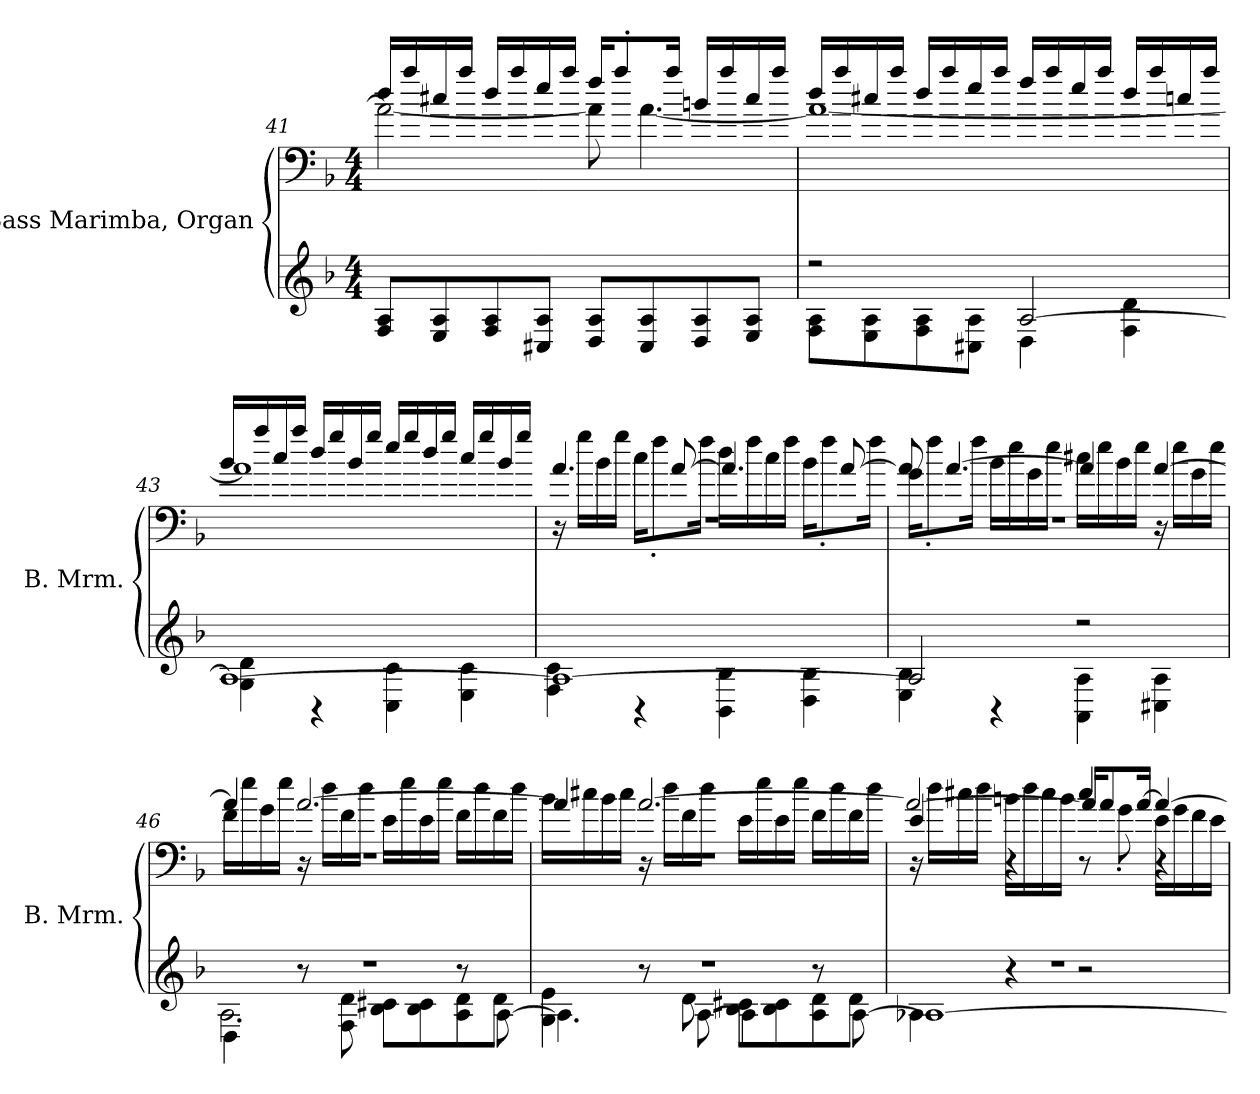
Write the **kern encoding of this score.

**kern	**kern
*part1	*part1
*staff2	*staff1
*I"Bass Marimba, Organ	*
*I'B. Mrm.	*
!!LO:LB:g=z
*clefG2	*clefF4
*k[b-]	*k[b-]
*M4/4	*M4/4
=41	=41
*	*^
8F/ 8A/L	16dd/LL	2a\_
.	16aa/	.
8E/ 8A/	16cc#X/	.
.	16aa/JJ	.
8F/ 8A/	16dd/LL	.
.	16aa/	.
8C#X/ 8A/J	16ee/	.
.	16aa/JJ	.
8D/ 8A/L	16ff/KL	8a\]
.	8aa'/	.
8C#/ 8A/	.	[4.a\
.	16aa/Jk	.
8D/ 8A/	16bn/LL	.
.	16aa/	.
8E/ 8A/J	16cc#/	.
.	16aa/JJ	.
=42	=42	=42
*^	*	*
2r	8F\ 8A\L	16dd/LL	1a_
.	.	16aa/	.
.	8E\ 8A\	16cc#X/	.
.	.	16aa/JJ	.
.	8F\ 8A\	16dd/LL	.
.	.	16aa/	.
.	8C#X\ 8A\J	16ee/	.
.	.	16aa/JJ	.
[2A/	4D\	16ff/LL	.
.	.	16aa/	.
.	.	16ee/	.
.	.	16aa/JJ	.
.	4F\ 4d\	16dd/LL	.
.	.	16aa/	.
.	.	16ccn/	.
.	.	16aa/JJ	.
!!LO:LB:g=z	!!
=43	=43	=43	=43
1A_	4G\ 4d\	16b-/LL	1a]
.	.	16aa/	.
.	.	16cc/	.
.	.	16aa/JJ	.
.	4r	16dd/LL	.
.	.	16gg/	.
.	.	16b-/	.
.	.	16gg/JJ	.
.	4C\ 4c\	16ee/LL	.
.	.	16gg/	.
.	.	16dd/	.
.	.	16gg/JJ	.
.	4E\ 4c\	16cc/LL	.
.	.	16gg/	.
.	.	16b-/	.
.	.	16gg/JJ	.
!!LO:LB:g=z
=44	=44	=44	=44
*	*	*	*^
1A_	4F\ 4c\	1r	16r	4.a/
.	.	.	16gg\LL	.
.	.	.	16b-\	.
.	.	.	16gg\JJ	.
.	4r	.	16cc\KL	.
.	.	.	8ff'\	.
.	.	.	.	[8a/
.	.	.	16ff\Jk	.
.	4BB-\ 4B-\	.	16dd\LL	4.a/]
.	.	.	16ff\	.
.	.	.	16cc\	.
.	.	.	16ff\JJ	.
.	4D\ 4B-\	.	16b-\KL	.
.	.	.	8ff'\	.
.	.	.	.	[8a/
.	.	.	16ff\Jk	.
!!LO:LB:g=z	!!	!!
=45	=45	=45	=45	=45
2A/]	4E\ 4B-\	1r	16g\KL	8a/]
.	.	.	8ff'\	.
.	.	.	.	[4.a/
.	.	.	16ff\Jk	.
.	4r	.	16b-\LL	.
.	.	.	16ee\	.
.	.	.	16g\	.
.	.	.	16ee\JJ	.
2r	4AA\ 4A\	.	16cc#X\LL	4a/]
.	.	.	16ee\	.
.	.	.	16b-\	.
.	.	.	16ee\JJ	.
.	4C#X\ 4A\	.	16r	[4a/
.	.	.	16ee\LL	.
.	.	.	16g\	.
.	.	.	16ee\JJ	.
!!LO:LB:g=z	!!	!!
=46	=46	=46	=46	=46
*	*^	*	*	*
1r	4D\	2.A\	1r	16f\LL	4a/]
.	.	.	.	16ee\	.
.	.	.	.	16g\	.
.	.	.	.	16ee\JJ	.
.	8r	.	.	16r	[2.a/
.	.	.	.	16dd\LL	.
.	8F\ 8d\	.	.	16f\	.
.	.	.	.	16dd\JJ	.
.	8B-\ 8c#X\L	.	.	16e\LL	.
.	.	.	.	16ee\	.
.	8B-\ 8c#\	.	.	16e\	.
.	.	.	.	16ee\JJ	.
.	8A\ 8d\	8r	.	16f\LL	.
.	.	.	.	16dd\	.
.	8d\J	[8A\	.	16f\	.
.	.	.	.	16dd\JJ	.
!!LO:PB:g=z	!!	!!
=47	=47	=47	=47	=47	=47
1r	4G\ 4e\	4.A\]	1r	16b-\LL	4a/]
.	.	.	.	16cc#X\	.
.	.	.	.	16b-\	.
.	.	.	.	16cc#\JJ	.
.	8r	.	.	16r	[2.a/
.	.	.	.	16dd\LL	.
.	8d\	[8A\	.	16f\	.
.	.	.	.	16dd\JJ	.
.	8B-\ 8c#X\L	4A\]	.	16e\LL	.
.	.	.	.	16ee\	.
.	8B-\ 8c#\	.	.	16e\	.
.	.	.	.	16ee\JJ	.
.	8A\ 8d\	8r	.	16f\LL	.
.	.	.	.	16dd\	.
.	8d\J	[8A\	.	16f\	.
.	.	.	.	16dd\JJ	.
!!LO:LB:g=z	!!	!!
=48	=48	=48	=48	=48	=48
1r	4A-X\	1A_	4e/	16r	2a/_
.	.	.	.	16dd\LL	.
.	.	.	.	16cc#X\	.
.	.	.	.	16dd\JJ	.
.	4r	.	4r	16bn\LL	.
.	.	.	.	16dd\	.
.	.	.	.	16cc#\	.
.	.	.	.	16b\JJ	.
.	2r	.	4cc#/	8r	16a/KL]
.	.	.	.	.	8a/
.	.	.	.	8g'\	.
.	.	.	.	.	[16a/Jk
.	.	.	4r	16e\LL	4a/_
.	.	.	.	16g\	.
.	.	.	.	16f\	.
.	.	.	.	16e\JJ	.
*v	*v	*v	*	*	*
*	*v	*v	*v
=	=
*-	*-
